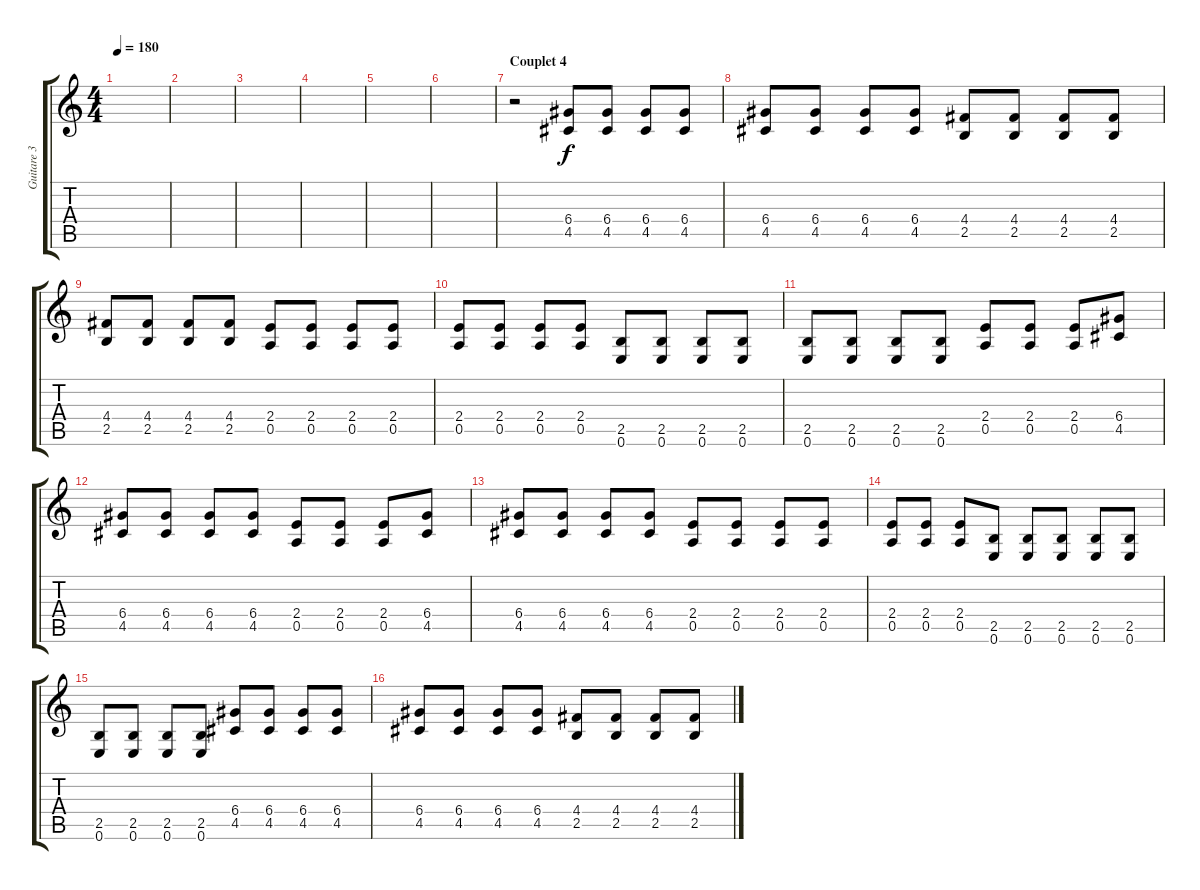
\track ("Guitare 3" "Guitare 3") {instrument electricguitarmuted}
\staff {score tabs}
\tuning (E4 B3 G3 D3 A2 E2) {hide}
\ts (4 4)
\tempo 180
\clef g2
\ks c
|
|
|
|
|
|
\section ("" "Couplet 4")
r.2 (6.4 4.5).8 (6.4 4.5).8 (6.4 4.5).8 (6.4 4.5).8 |
(6.4 4.5).8 (6.4 4.5).8 (6.4 4.5).8 (6.4 4.5).8 (4.4 2.5).8 (4.4 2.5).8 (4.4 2.5).8 (4.4 2.5).8 |
(4.4 2.5).8 (4.4 2.5).8 (4.4 2.5).8 (4.4 2.5).8 (2.4 0.5).8 (2.4 0.5).8 (2.4 0.5).8 (2.4 0.5).8 |
(2.4 0.5).8 (2.4 0.5).8 (2.4 0.5).8 (2.4 0.5).8 (2.5 0.6).8 (2.5 0.6).8 (2.5 0.6).8 (2.5 0.6).8 |
(2.5 0.6).8 (2.5 0.6).8 (2.5 0.6).8 (2.5 0.6).8 (2.4 0.5).8 (2.4 0.5).8 (2.4 0.5).8 (6.4 4.5).8 |
(6.4 4.5).8 (6.4 4.5).8 (6.4 4.5).8 (6.4 4.5).8 (2.4 0.5).8 (2.4 0.5).8 (2.4 0.5).8 (6.4 4.5).8 |
(6.4 4.5).8 (6.4 4.5).8 (6.4 4.5).8 (6.4 4.5).8 (2.4 0.5).8 (2.4 0.5).8 (2.4 0.5).8 (2.4 0.5).8 |
(2.4 0.5).8 (2.4 0.5).8 (2.4 0.5).8 (2.5 0.6).8 (2.5 0.6).8 (2.5 0.6).8 (2.5 0.6).8 (2.5 0.6).8 |
(2.5 0.6).8 (2.5 0.6).8 (2.5 0.6).8 (2.5 0.6).8 (6.4 4.5).8 (6.4 4.5).8 (6.4 4.5).8 (6.4 4.5).8 |
(6.4 4.5).8 (6.4 4.5).8 (6.4 4.5).8 (6.4 4.5).8 (4.4 2.5).8 (4.4 2.5).8 (4.4 2.5).8 (4.4 2.5).8
